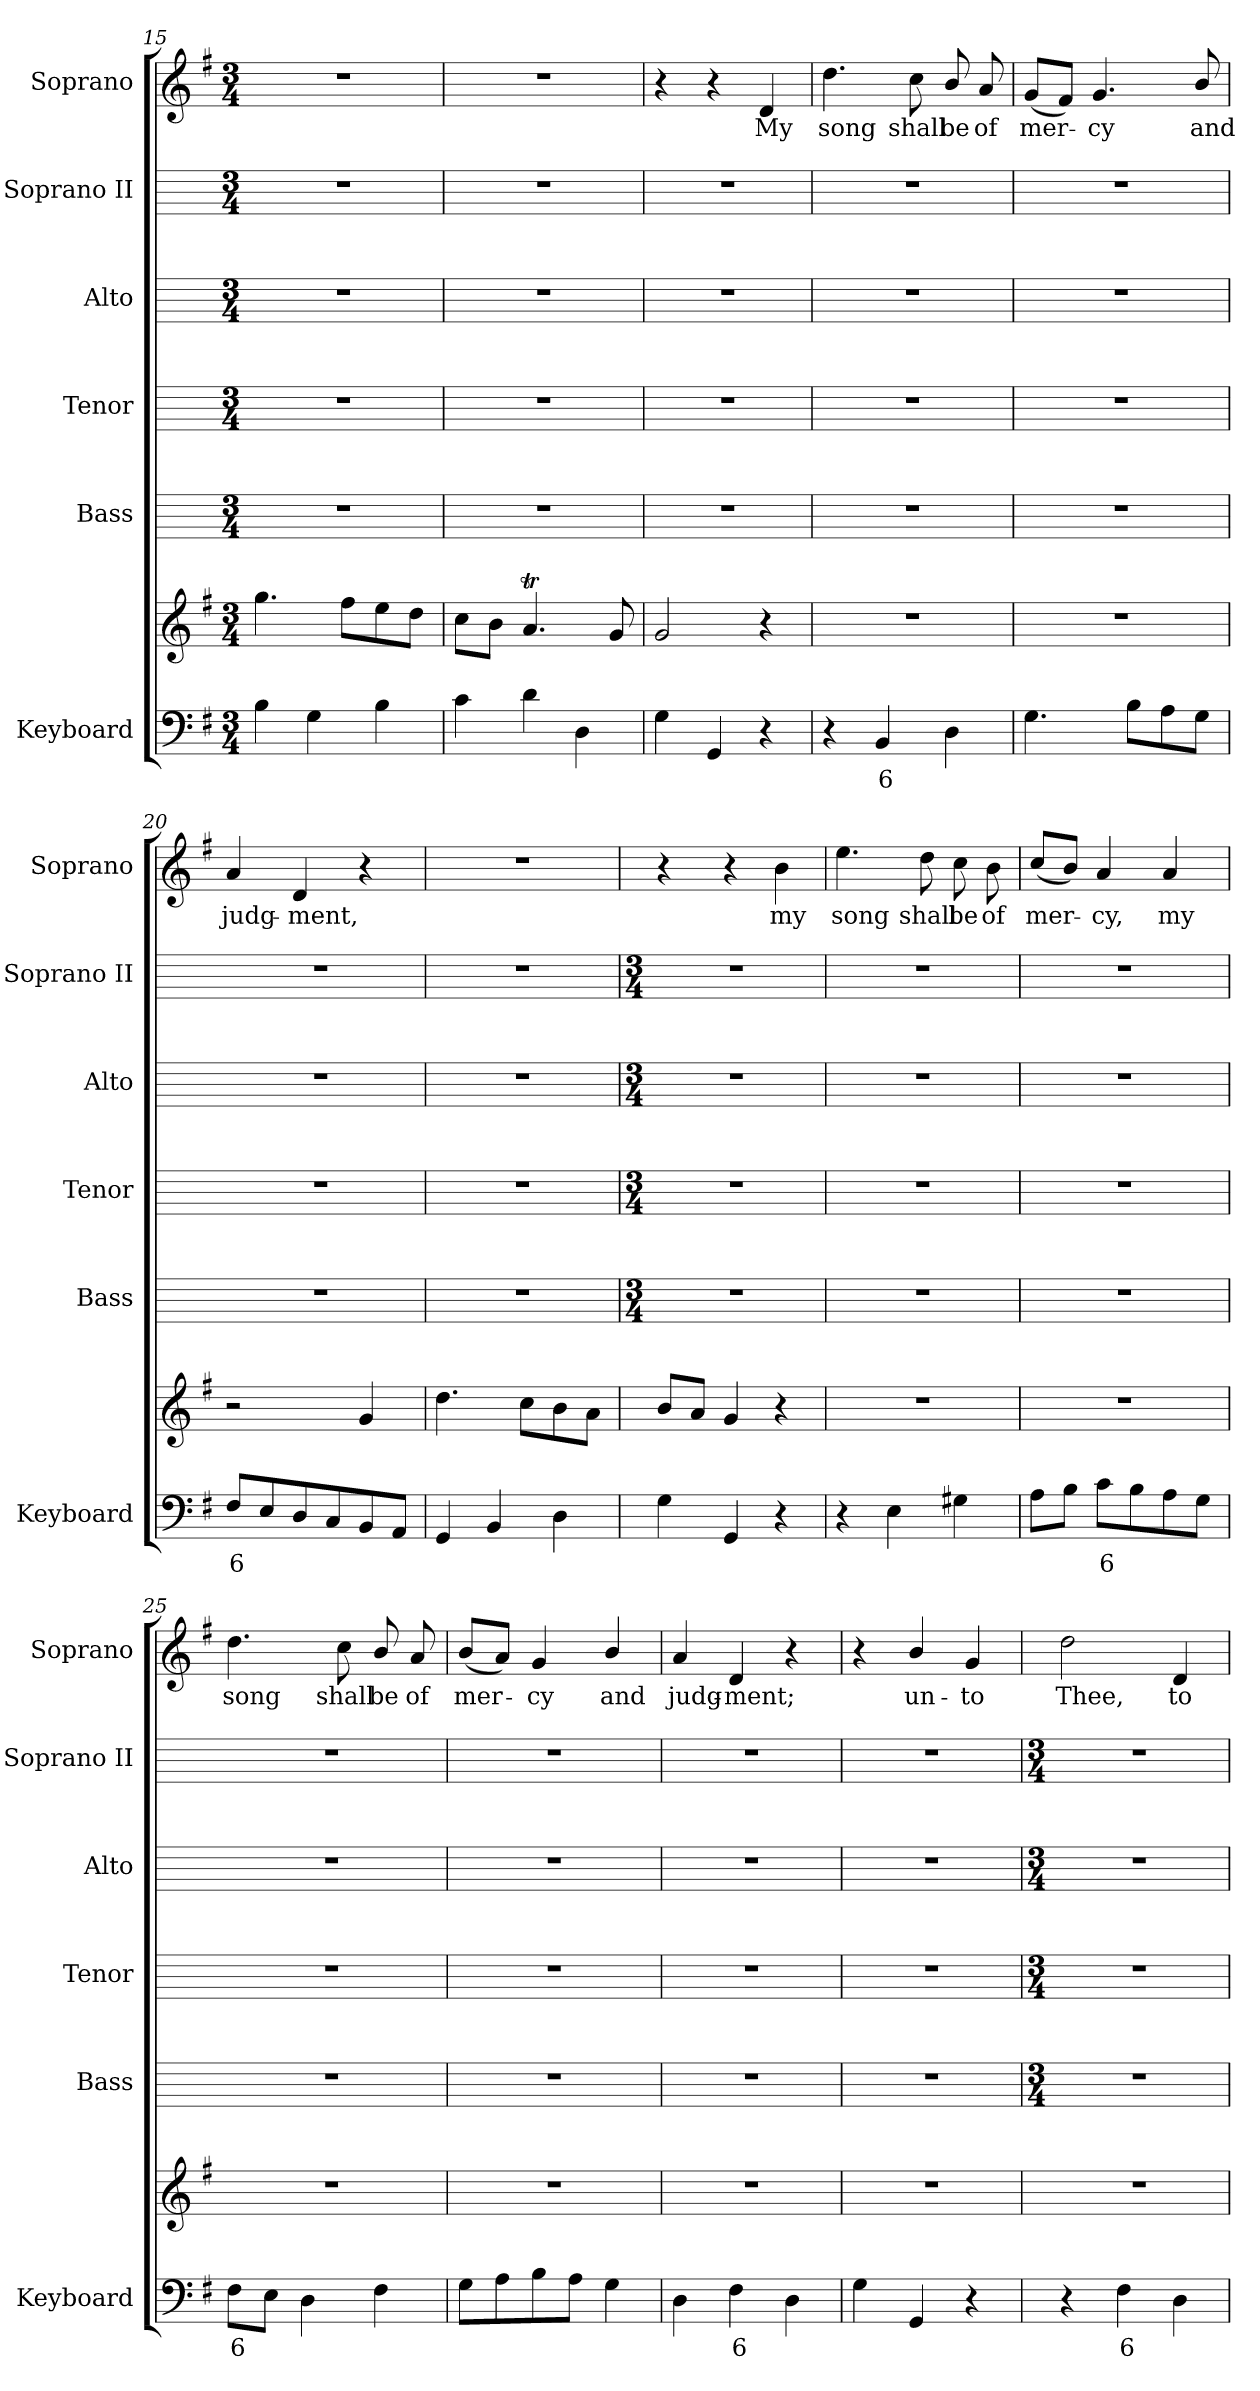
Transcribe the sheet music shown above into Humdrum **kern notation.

**kern	**text	**kern	**kern	**kern	**kern	**kern	**kern	**text
*part6	*part6	*part6	*part5	*part4	*part3	*part2	*part1	*part1
*staff7	*staff7	*staff6	*staff5	*staff4	*staff3	*staff2	*staff1	*staff1
*I"Keyboard	*	*	*I"Bass	*I"Tenor	*I"Alto	*I"Soprano II	*I"Soprano	*
*I'Keyboard	*	*	*I'Bass	*I'Tenor	*I'Alto	*I'Soprano II	*I'Soprano	*
!!LO:LB:g=z
*clefF4	*	*clefG2	*	*	*	*	*clefG2	*
*k[f#]	*	*k[f#]	*	*	*	*	*k[f#]	*
*G:	*	*G:	*	*	*	*	*G:	*
*M3/4	*	*M3/4	*M3/4	*M3/4	*M3/4	*M3/4	*M3/4	*
=15	=15	=15	=15	=15	=15	=15	=15	=15
!	!	!	!	!	!	!	!LO:N:vis=1	!
4B	.	4.gg	2.r	2.r	2.r	2.r	2.r	.
4G	.	.	.	.	.	.	.	.
.	.	8ff#L	.	.	.	.	.	.
4B	.	8ee	.	.	.	.	.	.
.	.	8ddJ	.	.	.	.	.	.
=16	=16	=16	=16	=16	=16	=16	=16	=16
!	!	!	!	!	!	!	!LO:N:vis=1	!
4c	.	8ccL	2.r	2.r	2.r	2.r	2.r	.
.	.	8bJ	.	.	.	.	.	.
4d	.	4.aT	.	.	.	.	.	.
4D	.	.	.	.	.	.	.	.
.	.	8g	.	.	.	.	.	.
=17	=17	=17	=17	=17	=17	=17	=17	=17
4G	.	2g	2.r	2.r	2.r	2.r	4r	.
4GG	.	.	.	.	.	.	4r	.
!	!	!	!	!	!	!	!	!LO:LY:b
4r	.	4r	.	.	.	.	4d	My
=18	=18	=18	=18	=18	=18	=18	=18	=18
!	!	!LO:N:vis=1	!	!	!	!	!	!LO:LY:b
4r	.	2.r	2.r	2.r	2.r	2.r	4.dd	song
!	!LO:LY:b	!	!	!	!	!	!	!
4BB	6	.	.	.	.	.	.	.
!	!	!	!	!	!	!	!	!LO:LY:b
.	.	.	.	.	.	.	8cc	shall
!	!	!	!	!	!	!	!	!LO:LY:b
4D	.	.	.	.	.	.	8b/	be
!	!	!	!	!	!	!	!	!LO:LY:b
.	.	.	.	.	.	.	8a	of
=19	=19	=19	=19	=19	=19	=19	=19	=19
!	!	!LO:N:vis=1	!	!	!	!	!	!LO:LY:b
4.G	.	2.r	2.r	2.r	2.r	2.r	(<8gL	mer-
.	.	.	.	.	.	.	8f#J)	.
!	!	!	!	!	!	!	!	!LO:LY:b
.	.	.	.	.	.	.	4.g	cy
8BL	.	.	.	.	.	.	.	.
8A	.	.	.	.	.	.	.	.
!	!	!	!	!	!	!	!	!LO:LY:b
8GJ	.	.	.	.	.	.	8b/	and
=20	=20	=20	=20	=20	=20	=20	=20	=20
!	!LO:LY:b	!	!	!	!	!	!	!LO:LY:b
8F#L	6	2r	2.r	2.r	2.r	2.r	4a	judg-
8E	.	.	.	.	.	.	.	.
!	!	!	!	!	!	!	!	!LO:LY:b
8D	.	.	.	.	.	.	4d	-ment,
8C	.	.	.	.	.	.	.	.
8BB	.	4g	.	.	.	.	4r	.
8AAJ	.	.	.	.	.	.	.	.
=21	=21	=21	=21	=21	=21	=21	=21	=21
!	!	!	!	!	!	!	!LO:N:vis=1	!
4GG	.	4.dd	2.r	2.r	2.r	2.r	2.r	.
4BB	.	.	.	.	.	.	.	.
.	.	8ccL	.	.	.	.	.	.
4D	.	8b	.	.	.	.	.	.
.	.	8aJ	.	.	.	.	.	.
!!LO:LB:g=z
=22	=22	=22	=22	=22	=22	=22	=22	=22
*	*	*	*M3/4	*M3/4	*M3/4	*M3/4	*	*
4G	.	8bL	2.r	2.r	2.r	2.r	4r	.
.	.	8aJ	.	.	.	.	.	.
4GG	.	4g	.	.	.	.	4r	.
!	!	!	!	!	!	!	!	!LO:LY:b
4r	.	4r	.	.	.	.	4b	my
=23	=23	=23	=23	=23	=23	=23	=23	=23
!	!	!LO:N:vis=1	!	!	!	!	!	!LO:LY:b
4r	.	2.r	2.r	2.r	2.r	2.r	4.ee	song
4E	.	.	.	.	.	.	.	.
!	!	!	!	!	!	!	!	!LO:LY:b
.	.	.	.	.	.	.	8dd	shall
!	!	!	!	!	!	!	!	!LO:LY:b
4G#X	.	.	.	.	.	.	8cc	be
!	!	!	!	!	!	!	!	!LO:LY:b
.	.	.	.	.	.	.	8b	of
=24	=24	=24	=24	=24	=24	=24	=24	=24
!	!	!LO:N:vis=1	!	!	!	!	!	!LO:LY:b
8AL	.	2.r	2.r	2.r	2.r	2.r	(>8ccL	mer-
8BJ	.	.	.	.	.	.	8b/J)	.
!	!LO:LY:b	!	!	!	!	!	!	!LO:LY:b
8cL	6	.	.	.	.	.	4a	cy,
8B	.	.	.	.	.	.	.	.
!	!	!	!	!	!	!	!	!LO:LY:b
8A	.	.	.	.	.	.	4a	my
8GJ	.	.	.	.	.	.	.	.
=25	=25	=25	=25	=25	=25	=25	=25	=25
!	!LO:LY:b	!LO:N:vis=1	!	!	!	!	!	!LO:LY:b
8F#L	6	2.r	2.r	2.r	2.r	2.r	4.dd	song
8EJ	.	.	.	.	.	.	.	.
4D	.	.	.	.	.	.	.	.
!	!	!	!	!	!	!	!	!LO:LY:b
.	.	.	.	.	.	.	8cc	shall
!	!	!	!	!	!	!	!	!LO:LY:b
4F#	.	.	.	.	.	.	8b/	be
!	!	!	!	!	!	!	!	!LO:LY:b
.	.	.	.	.	.	.	8a	of
=26	=26	=26	=26	=26	=26	=26	=26	=26
!	!	!LO:N:vis=1	!	!	!	!	!	!LO:LY:b
8GL	.	2.r	2.r	2.r	2.r	2.r	(<8b/L	mer-
8A	.	.	.	.	.	.	8aJ)	.
!	!	!	!	!	!	!	!	!LO:LY:b
8B	.	.	.	.	.	.	4g	cy
8AJ	.	.	.	.	.	.	.	.
!	!	!	!	!	!	!	!	!LO:LY:b
4G	.	.	.	.	.	.	4b/	and
=27	=27	=27	=27	=27	=27	=27	=27	=27
!	!	!LO:N:vis=1	!	!	!	!	!	!LO:LY:b
4D	.	2.r	2.r	2.r	2.r	2.r	4a	judg-
!	!LO:LY:b	!	!	!	!	!	!	!LO:LY:b
4F#	6	.	.	.	.	.	4d	-ment;
4D	.	.	.	.	.	.	4r	.
=28	=28	=28	=28	=28	=28	=28	=28	=28
!	!	!LO:N:vis=1	!	!	!	!	!	!
4G	.	2.r	2.r	2.r	2.r	2.r	4r	.
!	!	!	!	!	!	!	!	!LO:LY:b
4GG	.	.	.	.	.	.	4b/	un-
!	!	!	!	!	!	!	!	!LO:LY:b
4r	.	.	.	.	.	.	4g	-to
!!LO:LB:g=z
=29	=29	=29	=29	=29	=29	=29	=29	=29
*	*	*	*M3/4	*M3/4	*M3/4	*M3/4	*	*
!	!	!LO:N:vis=1	!	!	!	!	!	!LO:LY:b
4r	.	2.r	2.r	2.r	2.r	2.r	2dd	Thee,
!	!LO:LY:b	!	!	!	!	!	!	!
4F#	6	.	.	.	.	.	.	.
!	!	!	!	!	!	!	!	!LO:LY:b
4D	.	.	.	.	.	.	4d	to
=	=	=	=	=	=	=	=	=
*-	*-	*-	*-	*-	*-	*-	*-	*-
